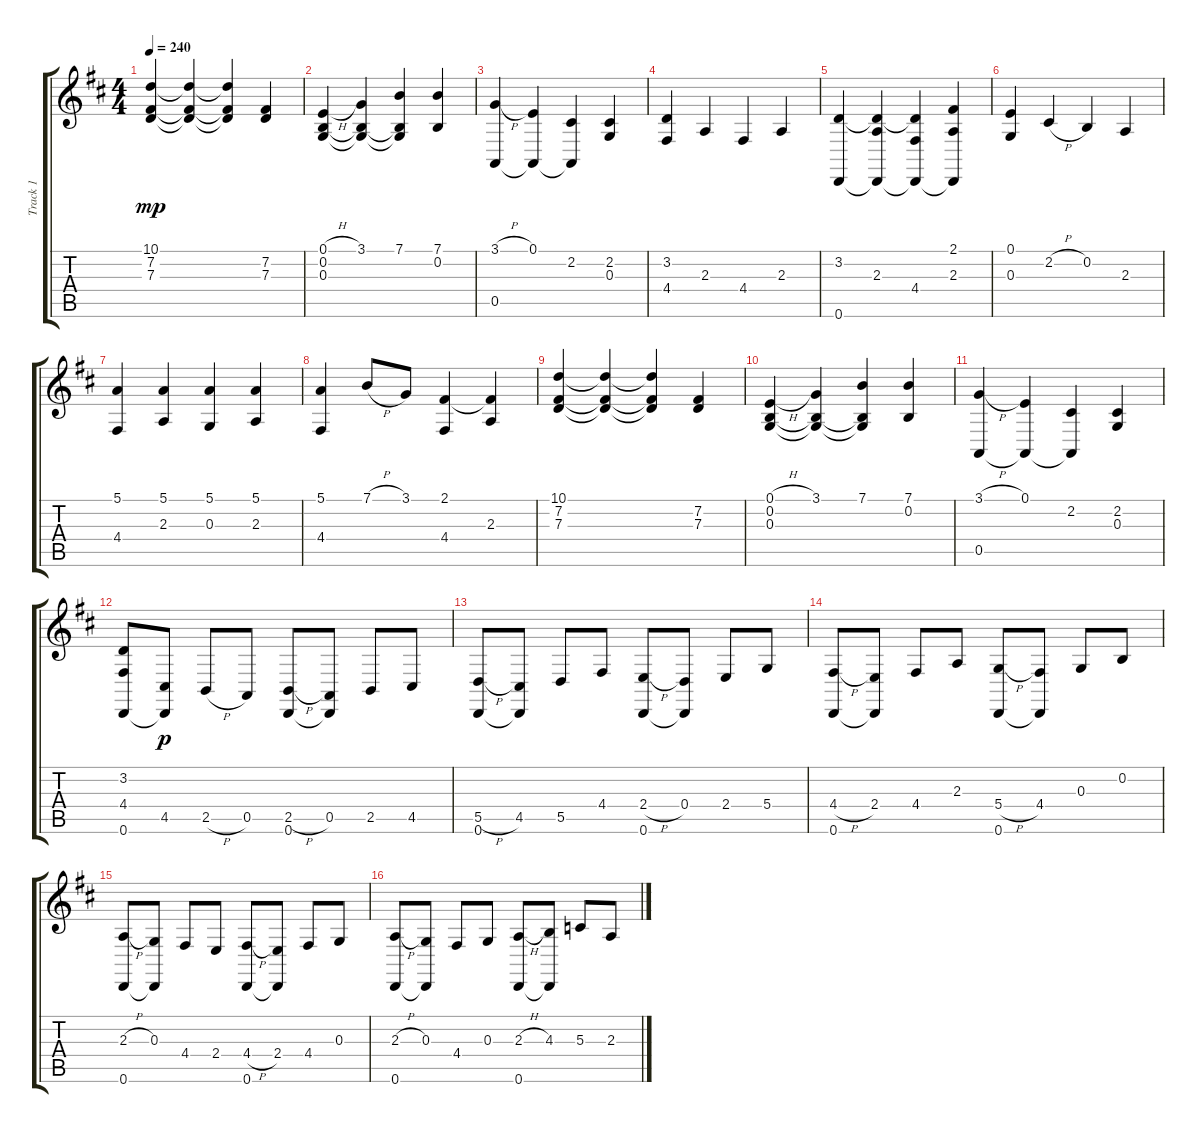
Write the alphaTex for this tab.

\track ("Track 1" "Track 1") {instrument musicbox}
\staff {score tabs}
\tuning (E4 B3 G3 D3 A2 D2) {hide}
\ts (4 4)
\tempo 240
\clef g2
\ks d
(10.1 7.2 7.3).4{dy mp} (10.1{t} 7.2{t} 7.3{t}).4 (10.1{t} 7.2{t} 7.3{t}).4 (7.2 7.3).4 |
(0.1{h} 0.2 0.3).4 (3.1 0.2{t} 0.3{t}).4 (7.1 0.2{t} 0.3{t}).4 (7.1 0.2).4 |
(3.1{h} 0.5).4 (0.1 0.5{t}).4 (2.2 0.5{t}).4 (2.2 0.3).4 |
(3.2 4.4).4 2.3.4 4.4.4 2.3.4 |
(3.2 0.6).4 (3.2{t} 2.3 0.6{t}).4 (3.2{t} 4.4 0.6{t}).4 (2.1 2.3 0.6{t}).4 |
(0.1 0.3).4 2.2{h}.4 0.2.4 2.3.4 |
(5.1 4.4).4 (5.1 2.3).4 (5.1 0.3).4 (5.1 2.3).4 |
(5.1 4.4).4 7.1{h}.8 3.1.8 (2.1 4.4).4 (2.1{t} 2.3).4 |
(10.1 7.2 7.3).4 (10.1{t} 7.2{t} 7.3{t}).4 (10.1{t} 7.2{t} 7.3{t}).4 (7.2 7.3).4 |
(0.1{h} 0.2 0.3).4 (3.1 0.2{t} 0.3{t}).4 (7.1 0.2{t} 0.3{t}).4 (7.1 0.2).4 |
(3.1{h} 0.5).4 (0.1 0.5{t}).4 (2.2 0.5{t}).4 (2.2 0.3).4 |
(3.2 4.4 0.6).8 (4.5 0.6{t}).8{dy p} 2.5{h}.8 0.5.8 (2.5{h} 0.6).8 (0.5 0.6{t}).8 2.5.8 4.5.8 |
(5.5{h} 0.6).8 (4.5 0.6{t}).8 5.5.8 4.4.8 (2.4{h} 0.6).8 (0.4 0.6{t}).8 2.4.8 5.4.8 |
(4.4{h} 0.6).8 (2.4 0.6{t}).8 4.4.8 2.3.8 (5.4{h} 0.6).8 (4.4 0.6{t}).8 0.3.8 0.2.8 |
(2.3{h} 0.6).8 (0.3 0.6{t}).8 4.4.8 2.4.8 (4.4{h} 0.6).8 (2.4 0.6{t}).8 4.4.8 0.3.8 |
(2.3{h} 0.6).8 (0.3 0.6{t}).8 4.4.8 0.3.8 (2.3{h} 0.6).8 (4.3 0.6{t}).8 5.3.8 2.3.8
